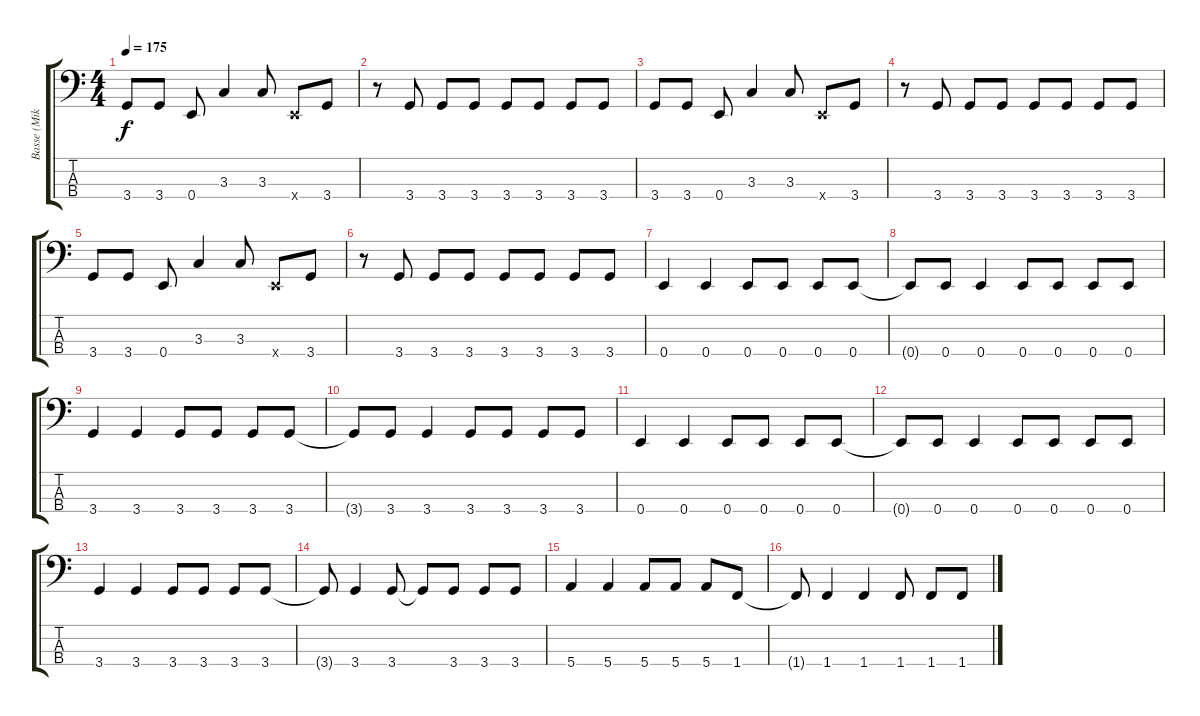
\track ("Basse (Mike Dirnt)" "Basse (Mik") {instrument electricbassfinger}
\staff {score tabs}
\tuning (G2 D2 A1 E1) {hide}
\ts (4 4)
\tempo 175
\clef f4
\ks c
3.4.8{dy f} 3.4.8 0.4.8 3.3.4 3.3.8 0.4{x}.8 3.4.8 |
r.8 3.4.8 3.4.8 3.4.8 3.4.8 3.4.8 3.4.8 3.4.8 |
3.4.8 3.4.8 0.4.8 3.3.4 3.3.8 0.4{x}.8 3.4.8 |
r.8 3.4.8 3.4.8 3.4.8 3.4.8 3.4.8 3.4.8 3.4.8 |
3.4.8 3.4.8 0.4.8 3.3.4 3.3.8 0.4{x}.8 3.4.8 |
r.8 3.4.8 3.4.8 3.4.8 3.4.8 3.4.8 3.4.8 3.4.8 |
0.4.4 0.4.4 0.4.8 0.4.8 0.4.8 0.4.8 |
0.4{t}.8 0.4.8 0.4.4 0.4.8 0.4.8 0.4.8 0.4.8 |
3.4.4 3.4.4 3.4.8 3.4.8 3.4.8 3.4.8 |
3.4{t}.8 3.4.8 3.4.4 3.4.8 3.4.8 3.4.8 3.4.8 |
0.4.4 0.4.4 0.4.8 0.4.8 0.4.8 0.4.8 |
0.4{t}.8 0.4.8 0.4.4 0.4.8 0.4.8 0.4.8 0.4.8 |
3.4.4 3.4.4 3.4.8 3.4.8 3.4.8 3.4.8 |
3.4{t}.8 3.4.4 3.4.8 3.4{t}.8 3.4.8 3.4.8 3.4.8 |
5.4.4 5.4.4 5.4.8 5.4.8 5.4.8 1.4.8 |
1.4{t}.8 1.4.4 1.4.4 1.4.8 1.4.8 1.4.8
